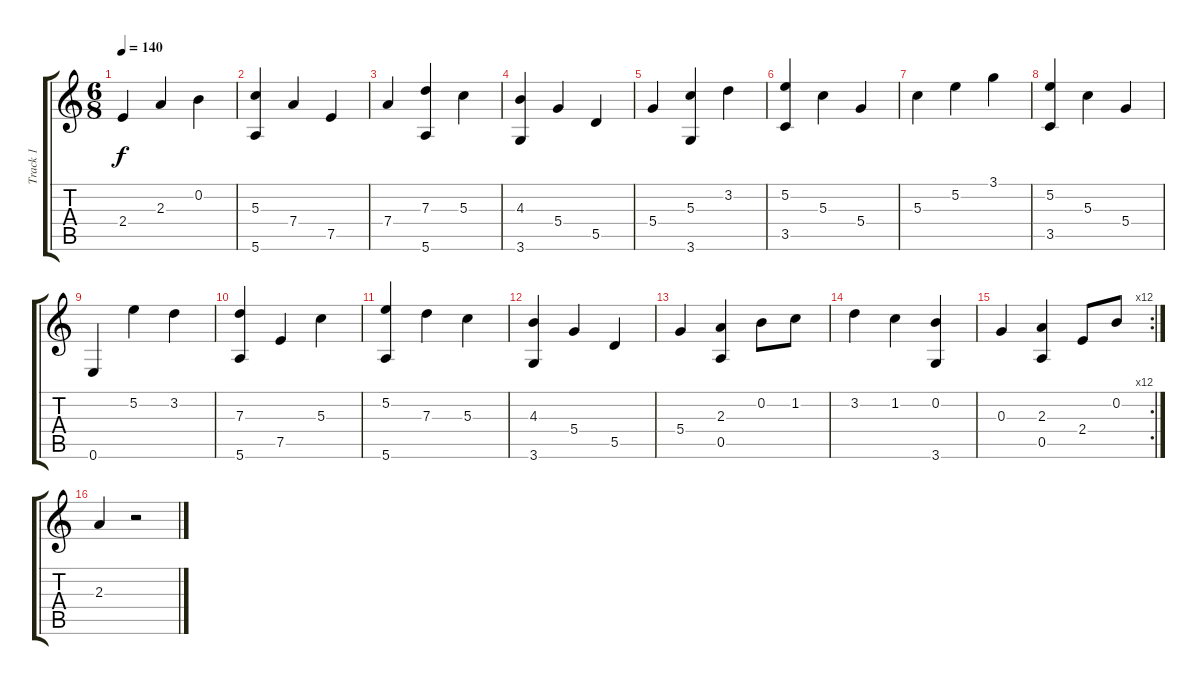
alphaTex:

\track ("Track 1" "Track 1") {instrument acousticguitarsteel}
\staff {score tabs}
\tuning (E4 B3 G3 D3 A2 E2) {hide}
\ts (6 8)
\tempo 140
\clef g2
\ks c
2.4.4{dy f} 2.3.4 0.2.4 |
(5.3 5.6).4 7.4.4 7.5.4 |
7.4.4 (7.3 5.6).4 5.3.4 |
(4.3 3.6).4 5.4.4 5.5.4 |
5.4.4 (5.3 3.6).4 3.2.4 |
(5.2 3.5).4 5.3.4 5.4.4 |
5.3.4 5.2.4 3.1.4 |
(5.2 3.5).4 5.3.4 5.4.4 |
0.6.4 5.2.4 3.2.4 |
(7.3 5.6).4 7.5.4 5.3.4 |
(5.2 5.6).4 7.3.4 5.3.4 |
(4.3 3.6).4 5.4.4 5.5.4 |
5.4.4 (2.3 0.5).4 0.2.8 1.2.8 |
3.2.4 1.2.4 (0.2 3.6).4 |
\rc 12
0.3.4 (2.3 0.5).4 2.4.8 0.2.8 |
2.3.4 r.2
